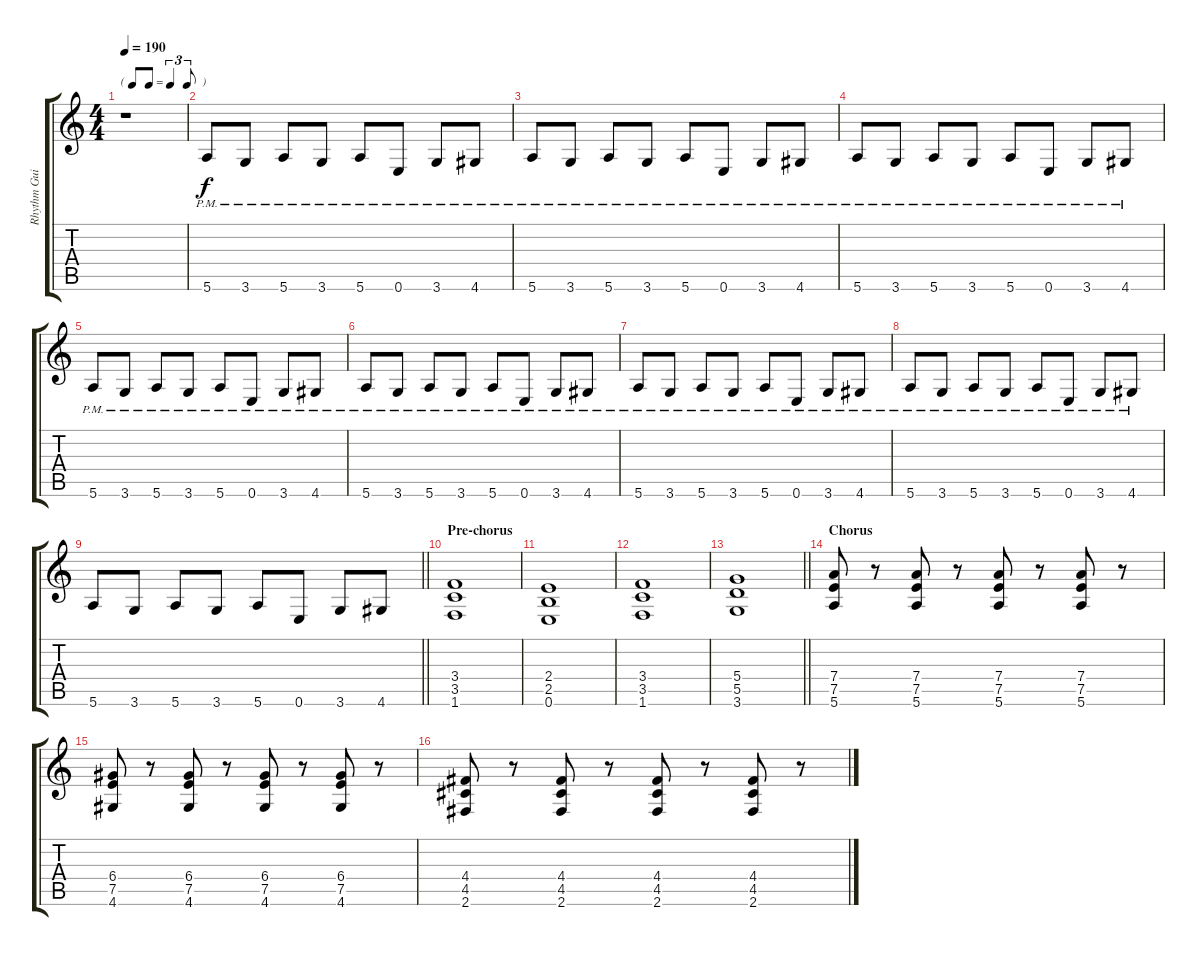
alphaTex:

\track ("Rhythm Guitar left" "Rhythm Gui") {instrument distortionguitar}
\staff {score tabs}
\tuning (E4 B3 G3 D3 A2 E2) {hide}
\ts (4 4)
\tf triplet8th
\tempo 190
\clef g2
\ks c
r.1{dy f} |
5.6{pm}.8 3.6{pm}.8 5.6{pm}.8 3.6{pm}.8 5.6{pm}.8 0.6{pm}.8 3.6{pm}.8 4.6{pm}.8 |
5.6{pm}.8 3.6{pm}.8 5.6{pm}.8 3.6{pm}.8 5.6{pm}.8 0.6{pm}.8 3.6{pm}.8 4.6{pm}.8 |
5.6{pm}.8 3.6{pm}.8 5.6{pm}.8 3.6{pm}.8 5.6{pm}.8 0.6{pm}.8 3.6{pm}.8 4.6{pm}.8 |
5.6{pm}.8 3.6{pm}.8 5.6{pm}.8 3.6{pm}.8 5.6{pm}.8 0.6{pm}.8 3.6{pm}.8 4.6{pm}.8 |
5.6{pm}.8 3.6{pm}.8 5.6{pm}.8 3.6{pm}.8 5.6{pm}.8 0.6{pm}.8 3.6{pm}.8 4.6{pm}.8 |
5.6{pm}.8 3.6{pm}.8 5.6{pm}.8 3.6{pm}.8 5.6{pm}.8 0.6{pm}.8 3.6{pm}.8 4.6{pm}.8 |
5.6{pm}.8 3.6{pm}.8 5.6{pm}.8 3.6{pm}.8 5.6{pm}.8 0.6{pm}.8 3.6{pm}.8 4.6{pm}.8 |
\barLineRight lightlight
5.6.8 3.6.8 5.6.8 3.6.8 5.6.8 0.6.8 3.6.8 4.6.8 |
\section ("" "Pre-chorus")
(3.4 3.5 1.6).1 |
(2.4 2.5 0.6).1 |
(3.4 3.5 1.6).1 |
\barLineRight lightlight
(5.4 5.5 3.6).1 |
\section ("" "Chorus")
(7.4 7.5 5.6).8 r.8 (7.4 7.5 5.6).8 r.8 (7.4 7.5 5.6).8 r.8 (7.4 7.5 5.6).8 r.8 |
(6.4 7.5 4.6).8 r.8 (6.4 7.5 4.6).8 r.8 (6.4 7.5 4.6).8 r.8 (6.4 7.5 4.6).8 r.8 |
(4.4 4.5 2.6).8 r.8 (4.4 4.5 2.6).8 r.8 (4.4 4.5 2.6).8 r.8 (4.4 4.5 2.6).8 r.8
